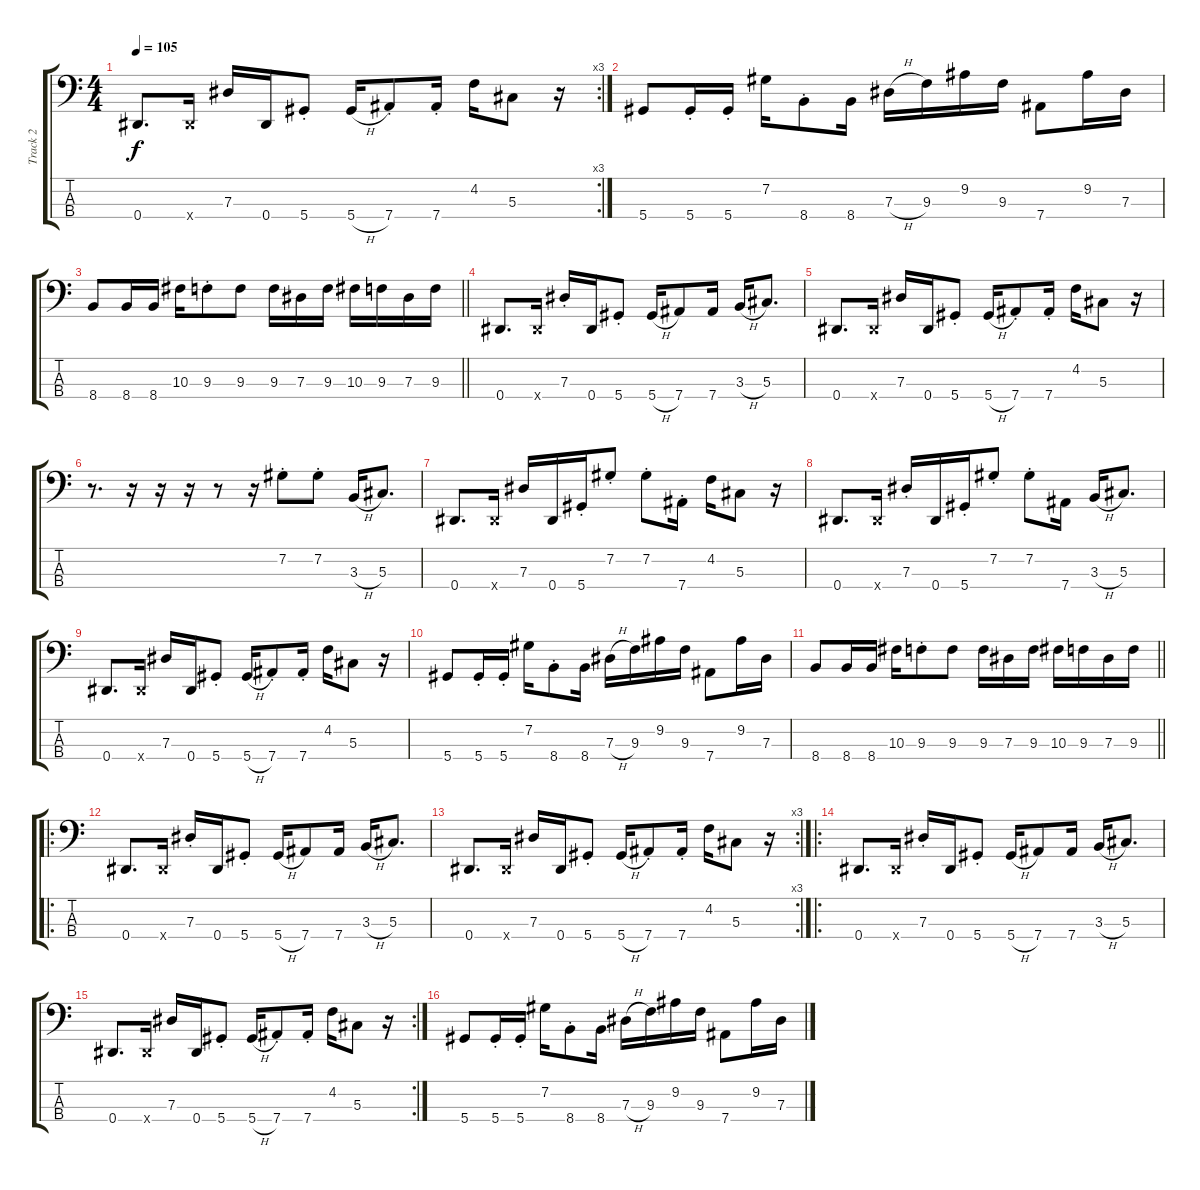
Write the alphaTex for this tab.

\track ("Track 2" "Track 2") {instrument electricbassfinger}
\staff {score tabs}
\tuning (Gb2 Db2 Ab1 Eb1) {hide}
\rc 3
\ts (4 4)
\tempo 105
\clef f4
\ks c
0.4.8{d dy f} 0.4{x}.16 7.3.16 0.4.16 5.4{st}.8 5.4{h}.16 7.4{st}.8 7.4{st}.16 4.2.16 5.3.8 r.16 |
5.4.8 5.4{st}.16 5.4{st}.16 7.2.16 8.4{st}.8 8.4.16 7.3{h}.16 9.3.16 9.2.16 9.3.16 7.4.8 9.2.16 7.3.16 |
\barLineRight lightlight
8.4.8 8.4.16 8.4.16 10.3.16 9.3{st}.8 9.3.8 9.3.16 7.3.16 9.3.16 10.3.16 9.3.16 7.3.16 9.3.16 |
0.4.8{d} 0.4{x}.16 7.3{st}.16 0.4.16 5.4{st}.8 5.4{h}.16 7.4.8 7.4.16 3.3{h}.16 5.3.8{d} |
0.4.8{d} 0.4{x}.16 7.3.16 0.4.16 5.4{st}.8 5.4{h}.16 7.4{st}.8 7.4{st}.16 4.2.16 5.3.8 r.16 |
r.8{d} r.16 r.16 r.16 r.8 r.16 7.2{st}.8 7.2{st}.8 3.3{h}.16 5.3.8{d} |
0.4.8{d} 0.4{x}.16 7.3.16 0.4.16 5.4{st}.16 7.2{st}.8 7.2{st}.8 7.4{st}.16 4.2.16 5.3.8 r.16 |
0.4.8{d} 0.4{x}.16 7.3{st}.16 0.4.16 5.4{st}.16 7.2{st}.8 7.2{st}.8 7.4.16 3.3{h}.16 5.3.8{d} |
0.4.8{d} 0.4{x}.16 7.3.16 0.4.16 5.4{st}.8 5.4{h}.16 7.4{st}.8 7.4{st}.16 4.2.16 5.3.8 r.16 |
5.4.8 5.4{st}.16 5.4{st}.16 7.2.16 8.4{st}.8 8.4.16 7.3{h}.16 9.3.16 9.2.16 9.3.16 7.4.8 9.2.16 7.3.16 |
\barLineRight lightlight
8.4.8 8.4.16 8.4.16 10.3.16 9.3{st}.8 9.3.8 9.3.16 7.3.16 9.3.16 10.3.16 9.3.16 7.3.16 9.3.16 |
\ro
0.4.8{d} 0.4{x}.16 7.3{st}.16 0.4.16 5.4{st}.8 5.4{h}.16 7.4.8 7.4.16 3.3{h}.16 5.3.8{d} |
\rc 3
0.4.8{d} 0.4{x}.16 7.3.16 0.4.16 5.4{st}.8 5.4{h}.16 7.4{st}.8 7.4{st}.16 4.2.16 5.3.8 r.16 |
\ro
0.4.8{d} 0.4{x}.16 7.3{st}.16 0.4.16 5.4{st}.8 5.4{h}.16 7.4.8 7.4.16 3.3{h}.16 5.3.8{d} |
\rc 2
0.4.8{d} 0.4{x}.16 7.3.16 0.4.16 5.4{st}.8 5.4{h}.16 7.4{st}.8 7.4{st}.16 4.2.16 5.3.8 r.16 |
5.4.8 5.4{st}.16 5.4{st}.16 7.2.16 8.4{st}.8 8.4.16 7.3{h}.16 9.3.16 9.2.16 9.3.16 7.4.8 9.2.16 7.3.16
